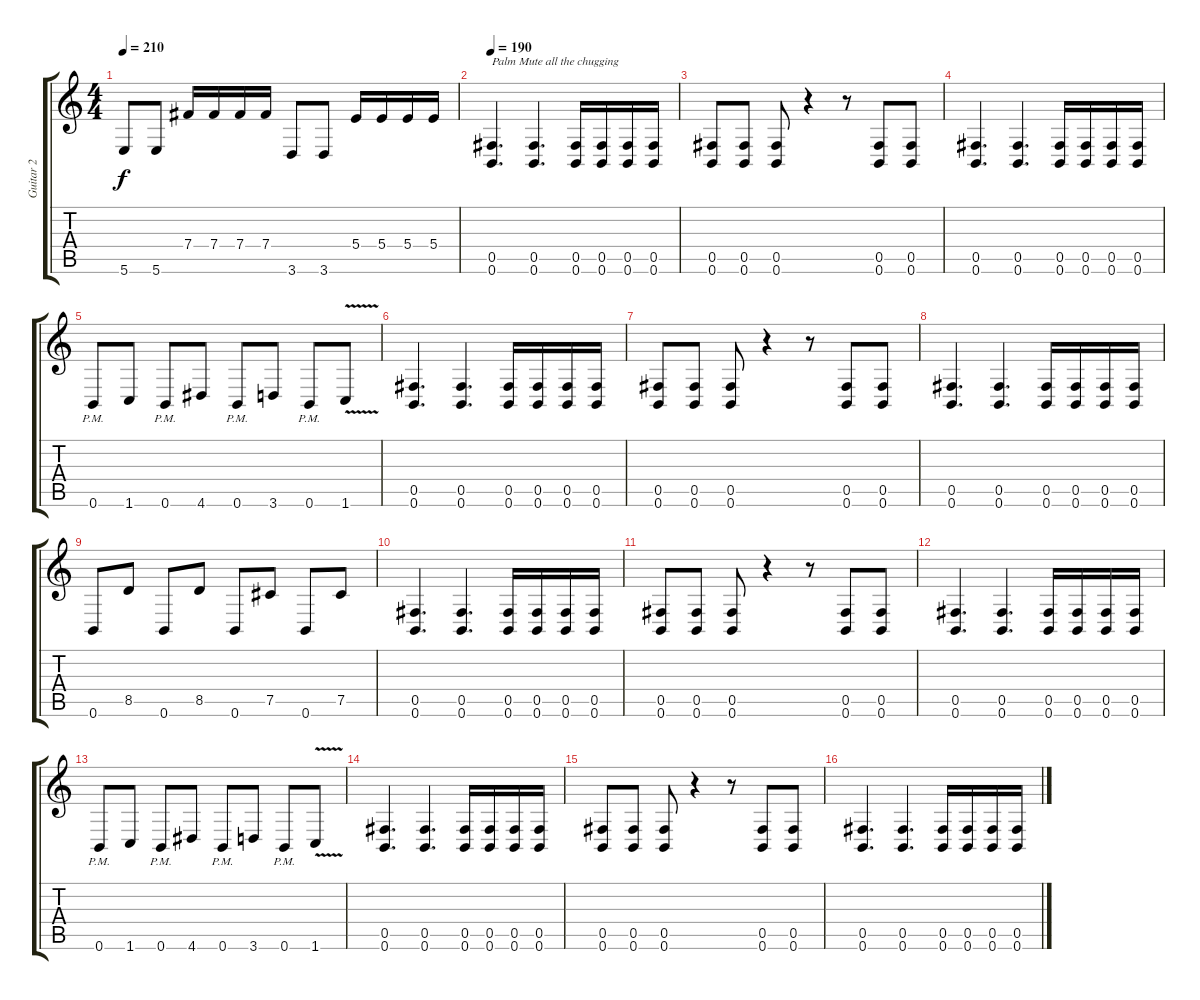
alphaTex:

\track ("Guitar 2" "Guitar 2") {instrument distortionguitar}
\staff {score tabs}
\tuning (Db4 Ab3 E3 B2 Gb2 B1) {hide}
\ts (4 4)
\tempo 210
\clef g2
\ks c
5.6.8{dy f} 5.6.8 7.4.16 7.4.16 7.4.16 7.4.16 3.6.8 3.6.8 5.4.16 5.4.16 5.4.16 5.4.16 |
\tempo 190
(0.5 0.6).4{d txt "Palm Mute all the chugging"} (0.5 0.6).4{d} (0.5 0.6).16 (0.5 0.6).16 (0.5 0.6).16 (0.5 0.6).16 |
(0.5 0.6).8 (0.5 0.6).8 (0.5 0.6).8 r.4 r.8 (0.5 0.6).8 (0.5 0.6).8 |
(0.5 0.6).4{d} (0.5 0.6).4{d} (0.5 0.6).16 (0.5 0.6).16 (0.5 0.6).16 (0.5 0.6).16 |
0.6{pm}.8 1.6.8 0.6{pm}.8 4.6.8 0.6{pm}.8 3.6.8 0.6{pm}.8 1.6{v}.8 |
(0.5 0.6).4{d} (0.5 0.6).4{d} (0.5 0.6).16 (0.5 0.6).16 (0.5 0.6).16 (0.5 0.6).16 |
(0.5 0.6).8 (0.5 0.6).8 (0.5 0.6).8 r.4 r.8 (0.5 0.6).8 (0.5 0.6).8 |
(0.5 0.6).4{d} (0.5 0.6).4{d} (0.5 0.6).16 (0.5 0.6).16 (0.5 0.6).16 (0.5 0.6).16 |
0.6.8 8.5.8 0.6.8 8.5.8 0.6.8 7.5.8 0.6.8 7.5.8 |
(0.5 0.6).4{d} (0.5 0.6).4{d} (0.5 0.6).16 (0.5 0.6).16 (0.5 0.6).16 (0.5 0.6).16 |
(0.5 0.6).8 (0.5 0.6).8 (0.5 0.6).8 r.4 r.8 (0.5 0.6).8 (0.5 0.6).8 |
(0.5 0.6).4{d} (0.5 0.6).4{d} (0.5 0.6).16 (0.5 0.6).16 (0.5 0.6).16 (0.5 0.6).16 |
0.6{pm}.8 1.6.8 0.6{pm}.8 4.6.8 0.6{pm}.8 3.6.8 0.6{pm}.8 1.6{v}.8 |
(0.5 0.6).4{d} (0.5 0.6).4{d} (0.5 0.6).16 (0.5 0.6).16 (0.5 0.6).16 (0.5 0.6).16 |
(0.5 0.6).8 (0.5 0.6).8 (0.5 0.6).8 r.4 r.8 (0.5 0.6).8 (0.5 0.6).8 |
(0.5 0.6).4{d} (0.5 0.6).4{d} (0.5 0.6).16 (0.5 0.6).16 (0.5 0.6).16 (0.5 0.6).16
